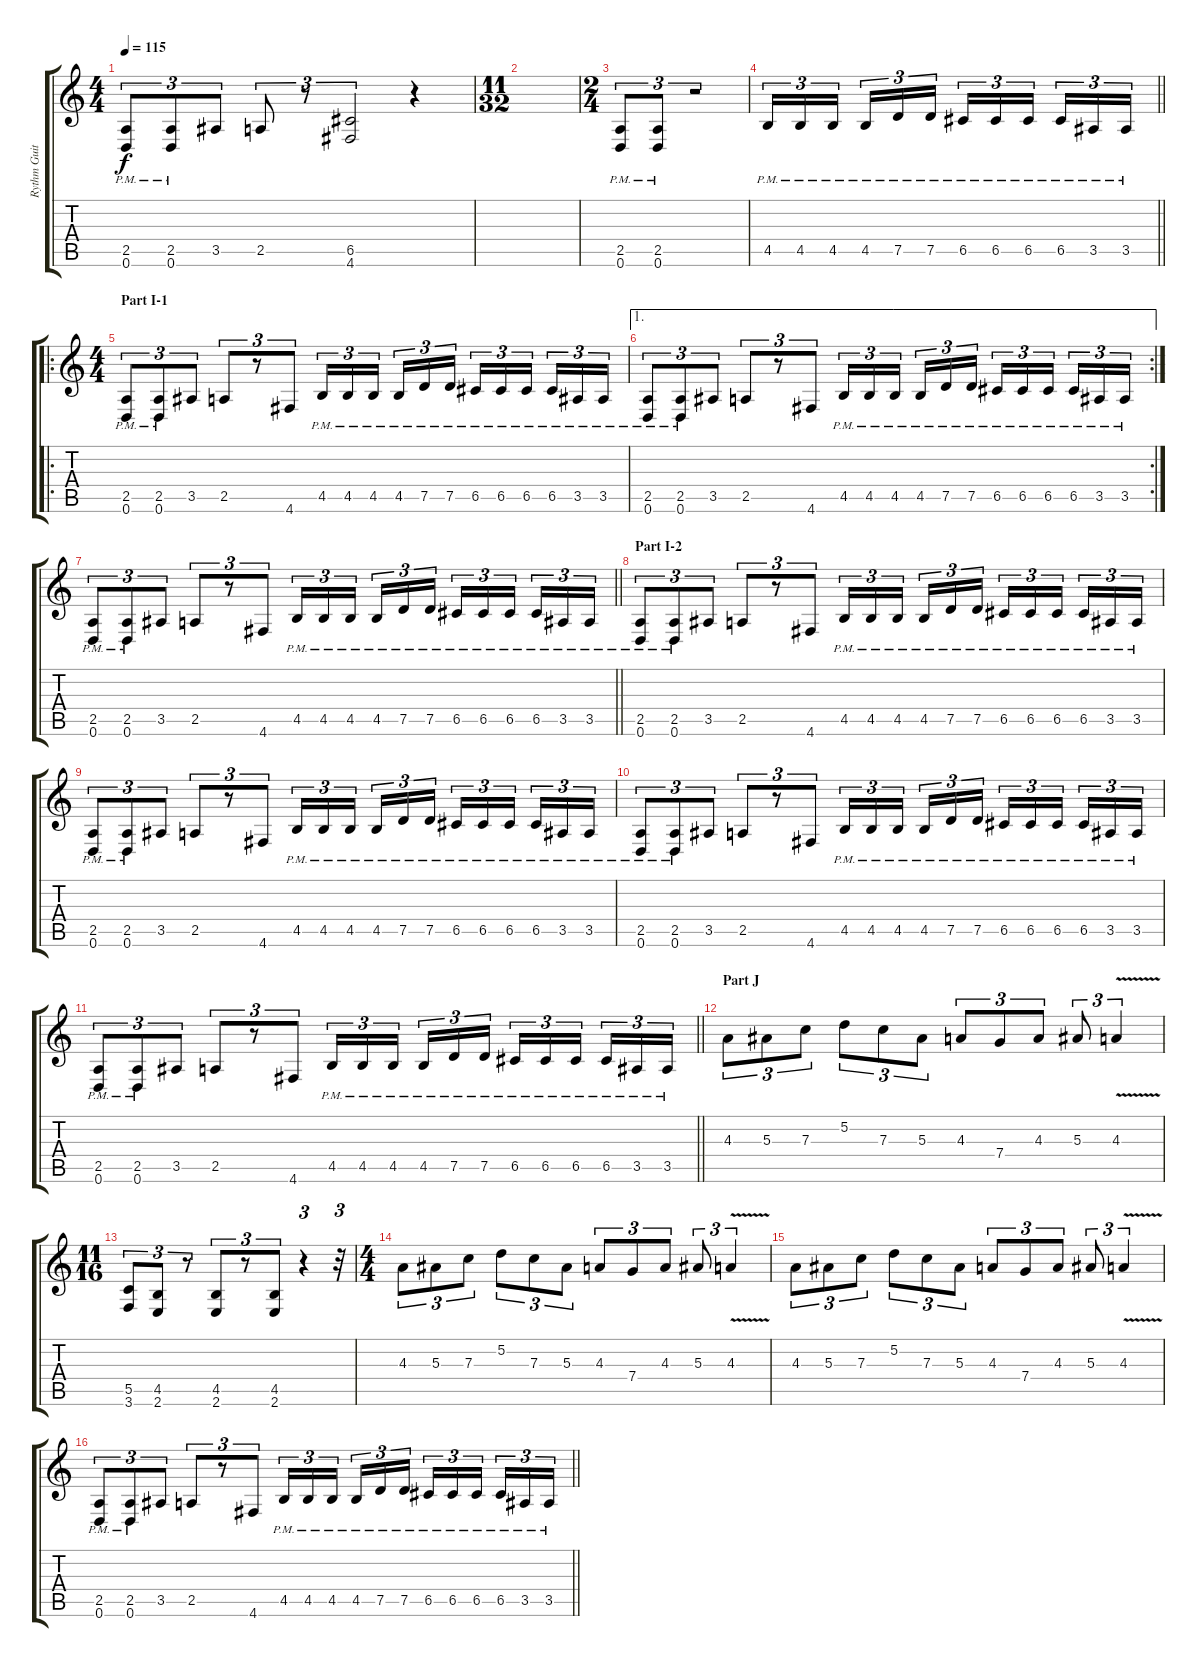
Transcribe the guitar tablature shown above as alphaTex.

\track ("Rythm Guitar" "Rythm Guit") {instrument distortionguitar}
\staff {score tabs}
\tuning (D4 A3 F3 C3 G2 D2) {hide}
\ts (4 4)
\tempo 115
\clef g2
\ks c
(2.5{pm} 0.6{pm}).8{tu (3 2) dy f} (2.5{pm} 0.6{pm}).8{tu (3 2)} 3.5.8{tu (3 2)} 2.5.8{tu (3 2)} r.8{tu (3 2)} (6.5 4.6).2{tu (3 2)} r.4 |
\ts (11 32)
|
\ts (2 4)
(2.5{pm} 0.6{pm}).8{tu (3 2)} (2.5{pm} 0.6{pm}).8{tu (3 2)} r.2{tu (3 2)} |
\barLineRight lightlight
4.5{pm}.16{tu (3 2)} 4.5{pm}.16{tu (3 2)} 4.5{pm}.16{tu (3 2) beam splitsecondary} 4.5{pm}.16{tu (3 2)} 7.5{pm}.16{tu (3 2)} 7.5{pm}.16{tu (3 2)} 6.5{pm}.16{tu (3 2)} 6.5{pm}.16{tu (3 2)} 6.5{pm}.16{tu (3 2) beam splitsecondary} 6.5{pm}.16{tu (3 2)} 3.5{pm}.16{tu (3 2)} 3.5{pm}.16{tu (3 2)} |
\ro
\ts (4 4)
\section ("" "Part I-1")
(2.5{pm} 0.6{pm}).8{tu (3 2)} (2.5{pm} 0.6{pm}).8{tu (3 2)} 3.5.8{tu (3 2)} 2.5.8{tu (3 2)} r.8{tu (3 2)} 4.6.8{tu (3 2)} 4.5{pm}.16{tu (3 2)} 4.5{pm}.16{tu (3 2)} 4.5{pm}.16{tu (3 2) beam splitsecondary} 4.5{pm}.16{tu (3 2)} 7.5{pm}.16{tu (3 2)} 7.5{pm}.16{tu (3 2)} 6.5{pm}.16{tu (3 2)} 6.5{pm}.16{tu (3 2)} 6.5{pm}.16{tu (3 2) beam splitsecondary} 6.5{pm}.16{tu (3 2)} 3.5{pm}.16{tu (3 2)} 3.5{pm}.16{tu (3 2)} |
\ae 1
\rc 2
(2.5{pm} 0.6{pm}).8{tu (3 2)} (2.5{pm} 0.6{pm}).8{tu (3 2)} 3.5.8{tu (3 2)} 2.5.8{tu (3 2)} r.8{tu (3 2)} 4.6.8{tu (3 2)} 4.5{pm}.16{tu (3 2)} 4.5{pm}.16{tu (3 2)} 4.5{pm}.16{tu (3 2) beam splitsecondary} 4.5{pm}.16{tu (3 2)} 7.5{pm}.16{tu (3 2)} 7.5{pm}.16{tu (3 2)} 6.5{pm}.16{tu (3 2)} 6.5{pm}.16{tu (3 2)} 6.5{pm}.16{tu (3 2) beam splitsecondary} 6.5{pm}.16{tu (3 2)} 3.5{pm}.16{tu (3 2)} 3.5{pm}.16{tu (3 2)} |
\barLineRight lightlight
(2.5{pm} 0.6{pm}).8{tu (3 2)} (2.5{pm} 0.6{pm}).8{tu (3 2)} 3.5.8{tu (3 2)} 2.5.8{tu (3 2)} r.8{tu (3 2)} 4.6.8{tu (3 2)} 4.5{pm}.16{tu (3 2)} 4.5{pm}.16{tu (3 2)} 4.5{pm}.16{tu (3 2) beam splitsecondary} 4.5{pm}.16{tu (3 2)} 7.5{pm}.16{tu (3 2)} 7.5{pm}.16{tu (3 2)} 6.5{pm}.16{tu (3 2)} 6.5{pm}.16{tu (3 2)} 6.5{pm}.16{tu (3 2) beam splitsecondary} 6.5{pm}.16{tu (3 2)} 3.5{pm}.16{tu (3 2)} 3.5{pm}.16{tu (3 2)} |
\section ("" "Part I-2")
(2.5{pm} 0.6{pm}).8{tu (3 2)} (2.5{pm} 0.6{pm}).8{tu (3 2)} 3.5.8{tu (3 2)} 2.5.8{tu (3 2)} r.8{tu (3 2)} 4.6.8{tu (3 2)} 4.5{pm}.16{tu (3 2)} 4.5{pm}.16{tu (3 2)} 4.5{pm}.16{tu (3 2) beam splitsecondary} 4.5{pm}.16{tu (3 2)} 7.5{pm}.16{tu (3 2)} 7.5{pm}.16{tu (3 2)} 6.5{pm}.16{tu (3 2)} 6.5{pm}.16{tu (3 2)} 6.5{pm}.16{tu (3 2) beam splitsecondary} 6.5{pm}.16{tu (3 2)} 3.5{pm}.16{tu (3 2)} 3.5{pm}.16{tu (3 2)} |
(2.5{pm} 0.6{pm}).8{tu (3 2)} (2.5{pm} 0.6{pm}).8{tu (3 2)} 3.5.8{tu (3 2)} 2.5.8{tu (3 2)} r.8{tu (3 2)} 4.6.8{tu (3 2)} 4.5{pm}.16{tu (3 2)} 4.5{pm}.16{tu (3 2)} 4.5{pm}.16{tu (3 2) beam splitsecondary} 4.5{pm}.16{tu (3 2)} 7.5{pm}.16{tu (3 2)} 7.5{pm}.16{tu (3 2)} 6.5{pm}.16{tu (3 2)} 6.5{pm}.16{tu (3 2)} 6.5{pm}.16{tu (3 2) beam splitsecondary} 6.5{pm}.16{tu (3 2)} 3.5{pm}.16{tu (3 2)} 3.5{pm}.16{tu (3 2)} |
(2.5{pm} 0.6{pm}).8{tu (3 2)} (2.5{pm} 0.6{pm}).8{tu (3 2)} 3.5.8{tu (3 2)} 2.5.8{tu (3 2)} r.8{tu (3 2)} 4.6.8{tu (3 2)} 4.5{pm}.16{tu (3 2)} 4.5{pm}.16{tu (3 2)} 4.5{pm}.16{tu (3 2) beam splitsecondary} 4.5{pm}.16{tu (3 2)} 7.5{pm}.16{tu (3 2)} 7.5{pm}.16{tu (3 2)} 6.5{pm}.16{tu (3 2)} 6.5{pm}.16{tu (3 2)} 6.5{pm}.16{tu (3 2) beam splitsecondary} 6.5{pm}.16{tu (3 2)} 3.5{pm}.16{tu (3 2)} 3.5{pm}.16{tu (3 2)} |
\barLineRight lightlight
(2.5{pm} 0.6{pm}).8{tu (3 2)} (2.5{pm} 0.6{pm}).8{tu (3 2)} 3.5.8{tu (3 2)} 2.5.8{tu (3 2)} r.8{tu (3 2)} 4.6.8{tu (3 2)} 4.5{pm}.16{tu (3 2)} 4.5{pm}.16{tu (3 2)} 4.5{pm}.16{tu (3 2) beam splitsecondary} 4.5{pm}.16{tu (3 2)} 7.5{pm}.16{tu (3 2)} 7.5{pm}.16{tu (3 2)} 6.5{pm}.16{tu (3 2)} 6.5{pm}.16{tu (3 2)} 6.5{pm}.16{tu (3 2) beam splitsecondary} 6.5{pm}.16{tu (3 2)} 3.5{pm}.16{tu (3 2)} 3.5{pm}.16{tu (3 2)} |
\section ("" "Part J")
4.3.8{tu (3 2)} 5.3.8{tu (3 2)} 7.3.8{tu (3 2)} 5.2.8{tu (3 2)} 7.3.8{tu (3 2)} 5.3.8{tu (3 2)} 4.3.8{tu (3 2)} 7.4.8{tu (3 2)} 4.3.8{tu (3 2)} 5.3.8{tu (3 2)} 4.3{v}.4{tu (3 2)} |
\ts (11 16)
(5.5 3.6).8{tu (3 2)} (4.5 2.6).8{tu (3 2)} r.8{tu (3 2)} (4.5 2.6).8{tu (3 2)} r.8{tu (3 2)} (4.5 2.6).8{tu (3 2)} r.4{tu (3 2)} r.32{tu (3 2)} |
\ts (4 4)
4.3.8{tu (3 2)} 5.3.8{tu (3 2)} 7.3.8{tu (3 2)} 5.2.8{tu (3 2)} 7.3.8{tu (3 2)} 5.3.8{tu (3 2)} 4.3.8{tu (3 2)} 7.4.8{tu (3 2)} 4.3.8{tu (3 2)} 5.3.8{tu (3 2)} 4.3{v}.4{tu (3 2)} |
4.3.8{tu (3 2)} 5.3.8{tu (3 2)} 7.3.8{tu (3 2)} 5.2.8{tu (3 2)} 7.3.8{tu (3 2)} 5.3.8{tu (3 2)} 4.3.8{tu (3 2)} 7.4.8{tu (3 2)} 4.3.8{tu (3 2)} 5.3.8{tu (3 2)} 4.3{v}.4{tu (3 2)} |
\barLineRight lightlight
(2.5{pm} 0.6{pm}).8{tu (3 2)} (2.5{pm} 0.6{pm}).8{tu (3 2)} 3.5.8{tu (3 2)} 2.5.8{tu (3 2)} r.8{tu (3 2)} 4.6.8{tu (3 2)} 4.5{pm}.16{tu (3 2)} 4.5{pm}.16{tu (3 2)} 4.5{pm}.16{tu (3 2) beam splitsecondary} 4.5{pm}.16{tu (3 2)} 7.5{pm}.16{tu (3 2)} 7.5{pm}.16{tu (3 2)} 6.5{pm}.16{tu (3 2)} 6.5{pm}.16{tu (3 2)} 6.5{pm}.16{tu (3 2) beam splitsecondary} 6.5{pm}.16{tu (3 2)} 3.5{pm}.16{tu (3 2)} 3.5{pm}.16{tu (3 2)}
